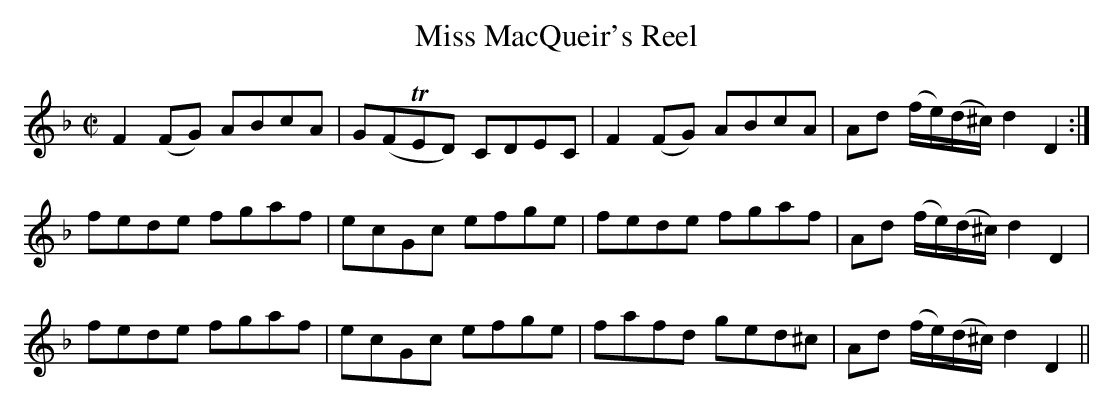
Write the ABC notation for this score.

X:1
T:Miss MacQueir's Reel
M:C|
L:1/8
K:F
F2 (FG) ABcA|G(FTED) CDEC|F2 (FG) ABcA|Ad (f/e/)(d/^c/) d2 D2:|
fede fgaf |ecGc efge|fede fgaf|Ad (f/e/)(d/^c/) d2D2|
fede fgaf|ecGc efge|fafd ged^c|Ad (f/e/)(d/^c/) d2 D2||
